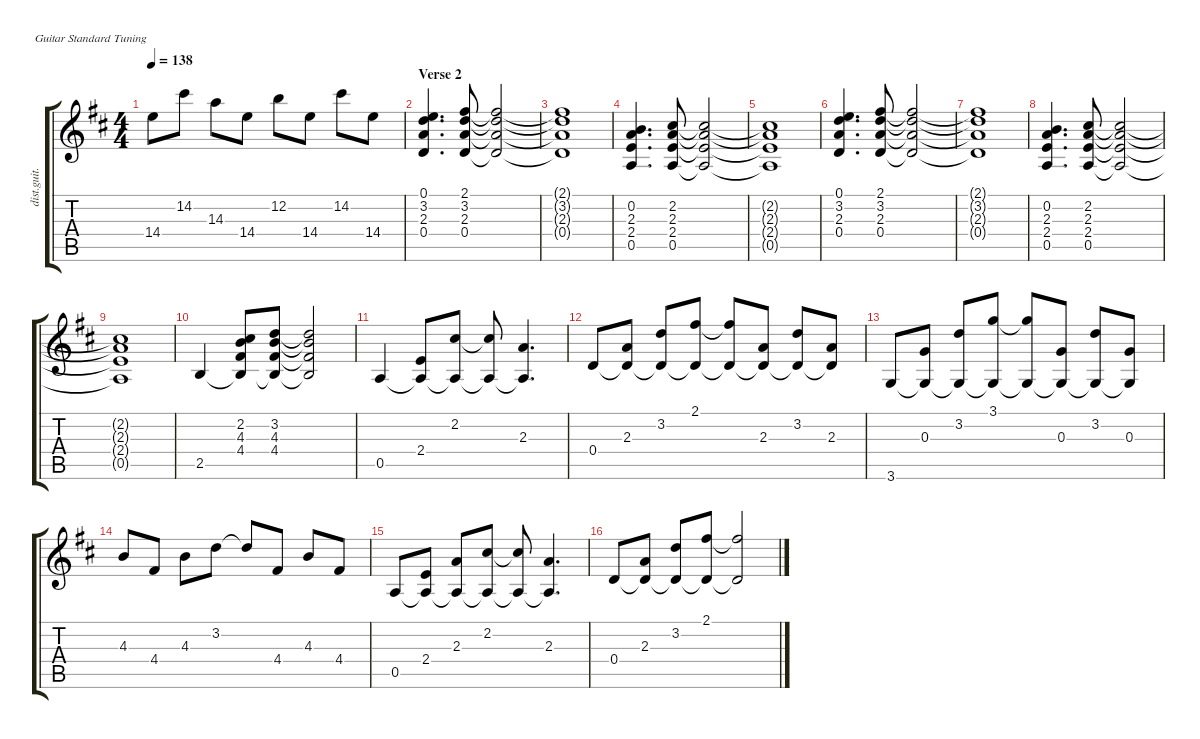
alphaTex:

\hideDynamics
\bracketExtendMode groupsimilarinstruments
\otherSystemsTrackNameOrientation horizontal
\track ("EG2" "dist.guit.") {defaultSystemsLayout 5 instrument distortionguitar}
\staff {score tabs}
\tuning (E4 B3 G3 D3 A2 E2)
\ts (4 4)
\tempo 138
\clef g2
\ks d
14.4{acc forcenatural}.8{dy f} 14.2{acc #}.8 14.3{acc forcenatural}.8 14.4{acc forcenatural}.8 12.2{acc forcenatural}.8 14.4{acc forcenatural}.8 14.2{acc #}.8 14.4{acc forcenatural}.8 |
\section ("" "Verse 2")
(0.1{acc forcenatural} 3.2{acc forcenatural} 2.3{acc forcenatural} 0.4{acc forcenatural}).4{d} (2.1{acc #} 3.2{acc forcenatural} 2.3{acc forcenatural} 0.4{acc forcenatural}).8{dy mf} (2.1{t acc #} 0.4{t acc forcenatural} 2.3{t acc forcenatural} 3.2{t acc forcenatural}).2 |
(2.1{t acc #} 3.2{t acc forcenatural} 2.3{t acc forcenatural} 0.4{t acc forcenatural}).1 |
(0.2{acc forcenatural} 2.3{acc forcenatural} 2.4{acc forcenatural} 0.5{acc forcenatural}).4{d dy f} (2.2{acc #} 2.3{acc forcenatural} 2.4{acc forcenatural} 0.5{acc forcenatural}).8{dy mf} (2.2{t acc #} 2.3{t acc forcenatural} 2.4{t acc forcenatural} 0.5{t acc forcenatural}).2 |
(2.2{t acc #} 2.3{t acc forcenatural} 2.4{t acc forcenatural} 0.5{t acc forcenatural}).1 |
(0.1{acc forcenatural} 3.2{acc forcenatural} 2.3{acc forcenatural} 0.4{acc forcenatural}).4{d dy f} (2.1{acc #} 3.2{acc forcenatural} 2.3{acc forcenatural} 0.4{acc forcenatural}).8{dy mf} (2.1{t acc #} 0.4{t acc forcenatural} 2.3{t acc forcenatural} 3.2{t acc forcenatural}).2 |
(2.1{t acc #} 3.2{t acc forcenatural} 2.3{t acc forcenatural} 0.4{t acc forcenatural}).1 |
(0.2{acc forcenatural} 2.3{acc forcenatural} 2.4{acc forcenatural} 0.5{acc forcenatural}).4{d dy f} (2.2{acc #} 2.3{acc forcenatural} 2.4{acc forcenatural} 0.5{acc forcenatural}).8{dy mf} (2.2{t acc #} 0.5{t acc forcenatural} 2.4{t acc forcenatural} 2.3{t acc forcenatural}).2 |
(2.2{t acc #} 2.3{t acc forcenatural} 2.4{t acc forcenatural} 0.5{t acc forcenatural}).1 |
2.5{acc forcenatural}.4{dy f} (2.2{acc #} 4.3{acc forcenatural} 4.4{acc #} 2.5{t acc forcenatural}).8 (3.2{acc forcenatural} 4.3{acc forcenatural} 4.4{acc #} 2.5{t acc forcenatural}).8 (3.2{t acc forcenatural} 4.3{t acc forcenatural} 4.4{t acc #} 2.5{t acc forcenatural}).2 |
0.5{acc forcenatural}.4 (2.4{acc forcenatural} 0.5{t acc forcenatural}).8 (2.2{acc #} 0.5{t acc forcenatural}).8 (2.2{t acc #} 0.5{t acc forcenatural}).8 (2.3{acc forcenatural} 0.5{t acc forcenatural}).4{d} |
0.4{acc forcenatural}.8 (2.3{acc forcenatural} 0.4{t acc forcenatural}).8 (3.2{acc forcenatural} 0.4{t acc forcenatural}).8 (2.1{acc #} 0.4{t acc forcenatural}).8 (2.1{t acc #} 0.4{t acc forcenatural}).8 (2.3{acc forcenatural} 0.4{t acc forcenatural}).8 (3.2{acc forcenatural} 0.4{t acc forcenatural}).8 (2.3{acc forcenatural} 0.4{t acc forcenatural}).8 |
3.6{acc forcenatural}.8 (0.3{acc forcenatural} 3.6{t acc forcenatural}).8 (3.2{acc forcenatural} 3.6{t acc forcenatural}).8 (3.1{acc forcenatural} 3.6{t acc forcenatural}).8 (3.1{t acc forcenatural} 3.6{t acc forcenatural}).8 (0.3{acc forcenatural} 3.6{t acc forcenatural}).8 (3.2{acc forcenatural} 3.6{t acc forcenatural}).8 (0.3{acc forcenatural} 3.6{t acc forcenatural}).8 |
4.3{acc forcenatural}.8 4.4{acc #}.8 4.3{acc forcenatural}.8 3.2{acc forcenatural}.8 3.2{t acc forcenatural}.8 4.4{acc #}.8 4.3{acc forcenatural}.8 4.4{acc #}.8 |
0.5{acc forcenatural}.8 (2.4{acc forcenatural} 0.5{t acc forcenatural}).8 (2.3{acc forcenatural} 0.5{t acc forcenatural}).8 (2.2{acc #} 0.5{t acc forcenatural}).8 (0.5{t acc forcenatural} 2.2{t acc #}).8 (0.5{t acc forcenatural} 2.3{acc forcenatural}).4{d} |
0.4{acc forcenatural}.8 (2.3{acc forcenatural} 0.4{t acc forcenatural}).8 (3.2{acc forcenatural} 0.4{t acc forcenatural}).8 (2.1{acc #} 0.4{t acc forcenatural}).8 (2.1{t acc #} 0.4{t acc forcenatural}).2
